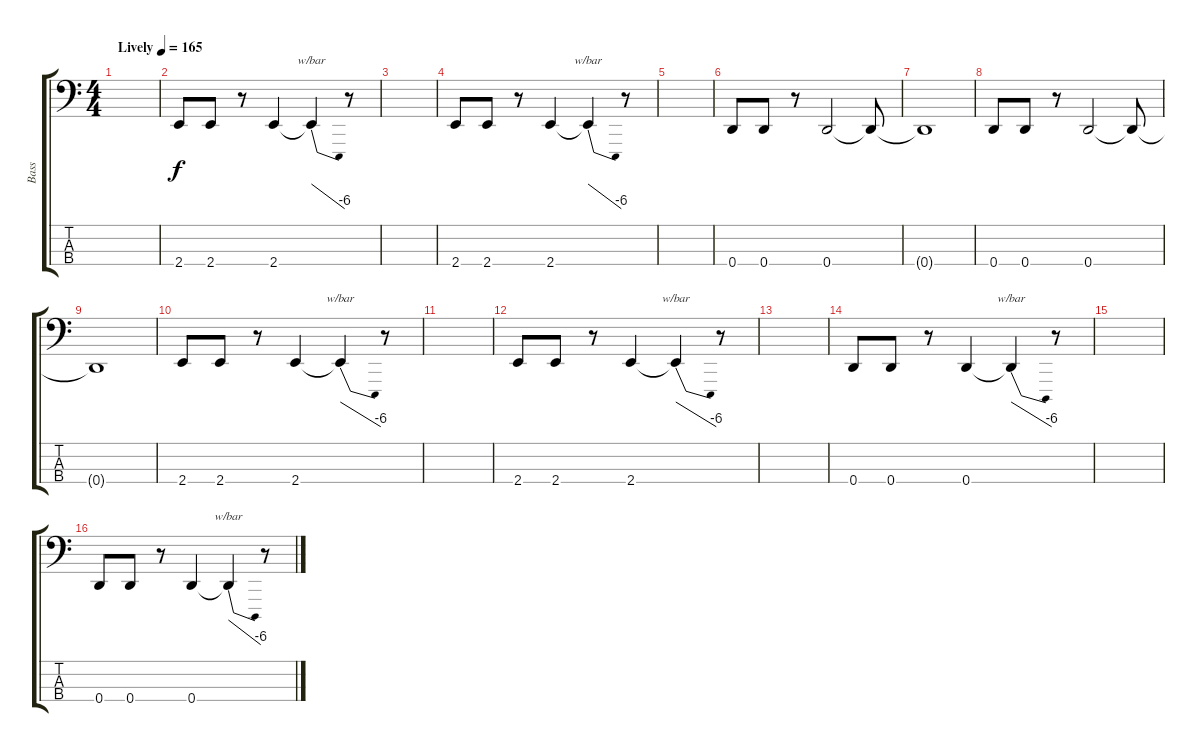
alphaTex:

\track ("Bass" "Bass") {instrument electricbassfinger}
\staff {score tabs}
\tuning (G2 D2 A1 D1) {hide}
\ts (4 4)
\tempo (165 "Lively")
\clef f4
\ks c
|
2.4.8 2.4.8 r.8 2.4.4 2.4{t}.4{tbe (dive default 0 0 60 -24)} r.8 |
|
2.4.8 2.4.8 r.8 2.4.4 2.4{t}.4{tbe (dive default 0 0 60 -24)} r.8 |
|
0.4.8 0.4.8 r.8 0.4.2 0.4{t}.8 |
0.4{t}.1 |
0.4.8 0.4.8 r.8 0.4.2 0.4{t}.8 |
0.4{t}.1 |
2.4.8 2.4.8 r.8 2.4.4 2.4{t}.4{tbe (dive default 0 0 60 -24)} r.8 |
|
2.4.8 2.4.8 r.8 2.4.4 2.4{t}.4{tbe (dive default 0 0 60 -24)} r.8 |
|
0.4.8 0.4.8 r.8 0.4.4 0.4{t}.4{tbe (dive default 0 0 60 -24)} r.8 |
|
0.4.8 0.4.8 r.8 0.4.4 0.4{t}.4{tbe (dive default 0 0 60 -24)} r.8
